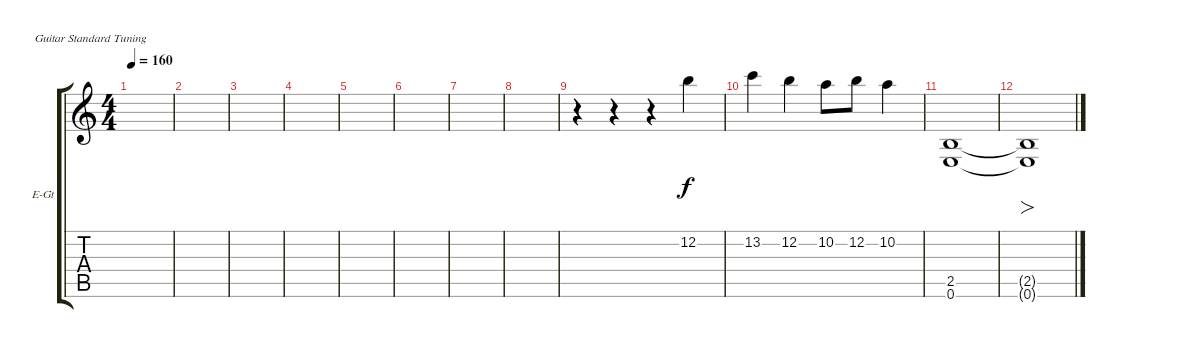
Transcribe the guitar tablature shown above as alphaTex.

\defaultSystemsLayout 4
\bracketExtendMode groupsimilarinstruments
\firstSystemTrackNameOrientation horizontal
\otherSystemsTrackNameOrientation horizontal
\track ("Electric Guitar" "E-Gt") {instrument overdrivenguitar}
\staff {score tabs}
\tuning (E4 B3 G3 D3 A2 E2)
\ts (4 4)
\tempo 160
\clef g2
\scale
0.333333
\ks c
|
\scale
0.333333 |
\scale
0.333333 |
\scale
0.333333 |
\scale
0.333333 |
\scale
0.333333 |
\scale
0.333333 |
\scale
0.333333 |
\scale
0.333333 r.4 r.4 r.4 12.2.4 |
\scale
0.333333 13.2.4 12.2.4 10.2.8 12.2.8 10.2.4 |
\scale
0.333333 (0.6 2.5).1 |
\scale
0.333333 (0.6{t} 2.5{t}).1{fo} |
\scale
0.333333 |
\scale
0.333333 |
\scale
0.333333 |
\scale
0.333333
